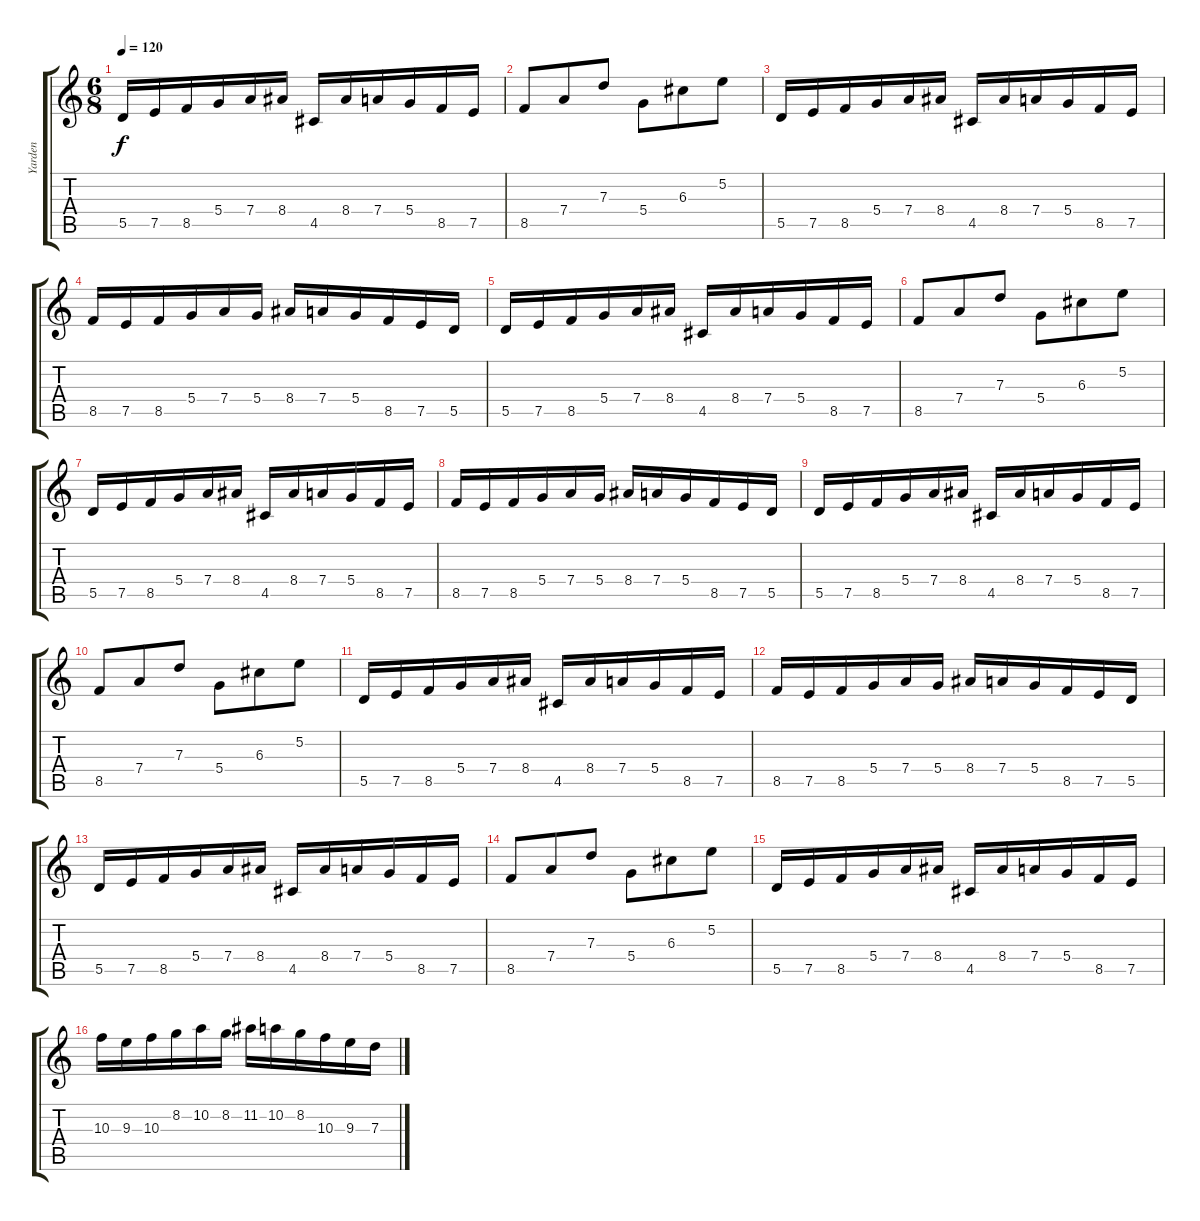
\track ("Yarden" "Yarden") {instrument distortionguitar}
\staff {score tabs}
\tuning (E4 B3 G3 D3 A2 E2) {hide}
\ts (6 8)
\tempo 120
\clef g2
\ks c
5.5.16{dy f instrument distortionguitar} 7.5.16 8.5.16 5.4.16 7.4.16 8.4.16 4.5.16 8.4.16 7.4.16 5.4.16 8.5.16 7.5.16 |
8.5.8 7.4.8 7.3.8 5.4.8 6.3.8 5.2.8 |
5.5.16 7.5.16 8.5.16 5.4.16 7.4.16 8.4.16 4.5.16 8.4.16 7.4.16 5.4.16 8.5.16 7.5.16 |
8.5.16 7.5.16 8.5.16 5.4.16 7.4.16 5.4.16 8.4.16 7.4.16 5.4.16 8.5.16 7.5.16 5.5.16 |
5.5.16 7.5.16 8.5.16 5.4.16 7.4.16 8.4.16 4.5.16 8.4.16 7.4.16 5.4.16 8.5.16 7.5.16 |
8.5.8 7.4.8 7.3.8 5.4.8 6.3.8 5.2.8 |
5.5.16 7.5.16 8.5.16 5.4.16 7.4.16 8.4.16 4.5.16 8.4.16 7.4.16 5.4.16 8.5.16 7.5.16 |
8.5.16 7.5.16 8.5.16 5.4.16 7.4.16 5.4.16 8.4.16 7.4.16 5.4.16 8.5.16 7.5.16 5.5.16 |
5.5.16 7.5.16 8.5.16 5.4.16 7.4.16 8.4.16 4.5.16 8.4.16 7.4.16 5.4.16 8.5.16 7.5.16 |
8.5.8 7.4.8 7.3.8 5.4.8 6.3.8 5.2.8 |
5.5.16 7.5.16 8.5.16 5.4.16 7.4.16 8.4.16 4.5.16 8.4.16 7.4.16 5.4.16 8.5.16 7.5.16 |
8.5.16 7.5.16 8.5.16 5.4.16 7.4.16 5.4.16 8.4.16 7.4.16 5.4.16 8.5.16 7.5.16 5.5.16 |
5.5.16 7.5.16 8.5.16 5.4.16 7.4.16 8.4.16 4.5.16 8.4.16 7.4.16 5.4.16 8.5.16 7.5.16 |
8.5.8 7.4.8 7.3.8 5.4.8 6.3.8 5.2.8 |
5.5.16 7.5.16 8.5.16 5.4.16 7.4.16 8.4.16 4.5.16 8.4.16 7.4.16 5.4.16 8.5.16 7.5.16 |
10.3.16 9.3.16 10.3.16 8.2.16 10.2.16 8.2.16 11.2.16 10.2.16 8.2.16 10.3.16 9.3.16 7.3.16
